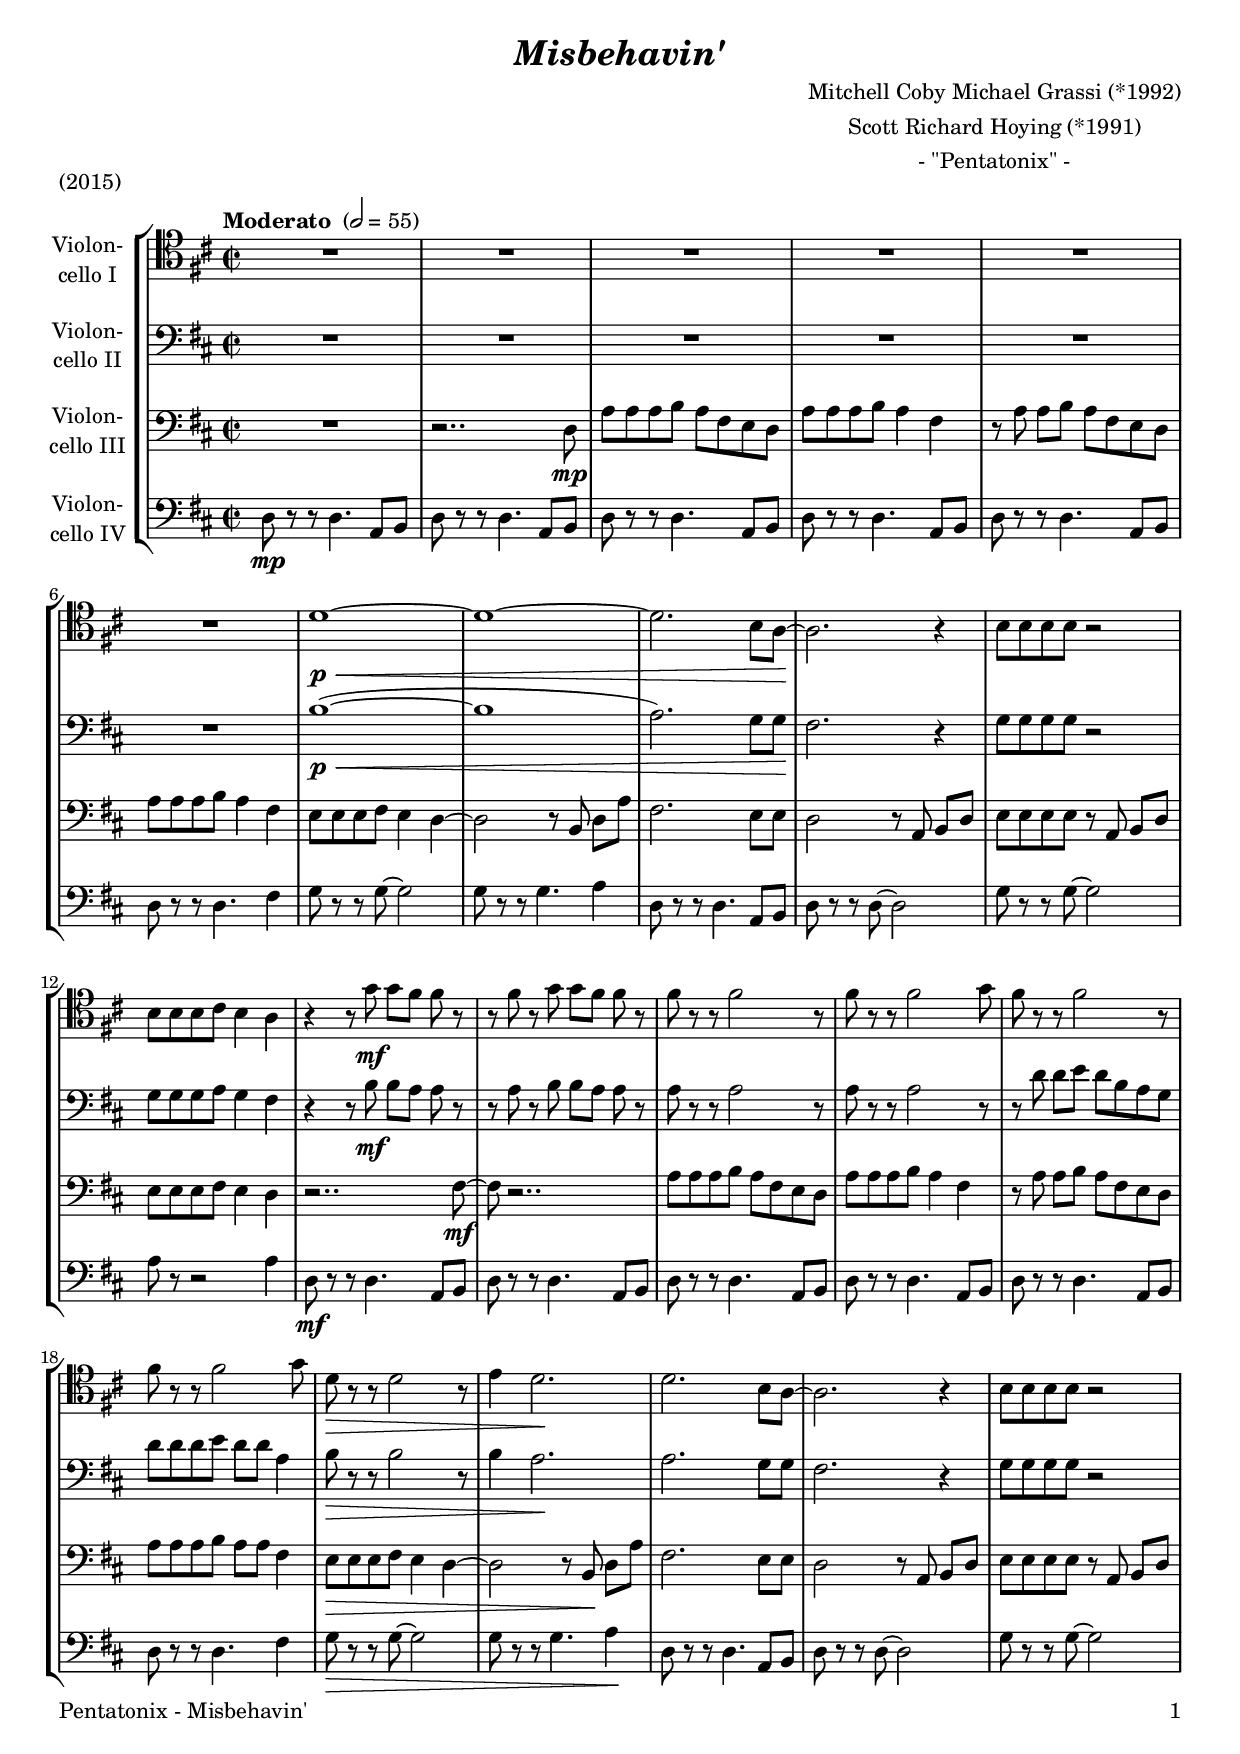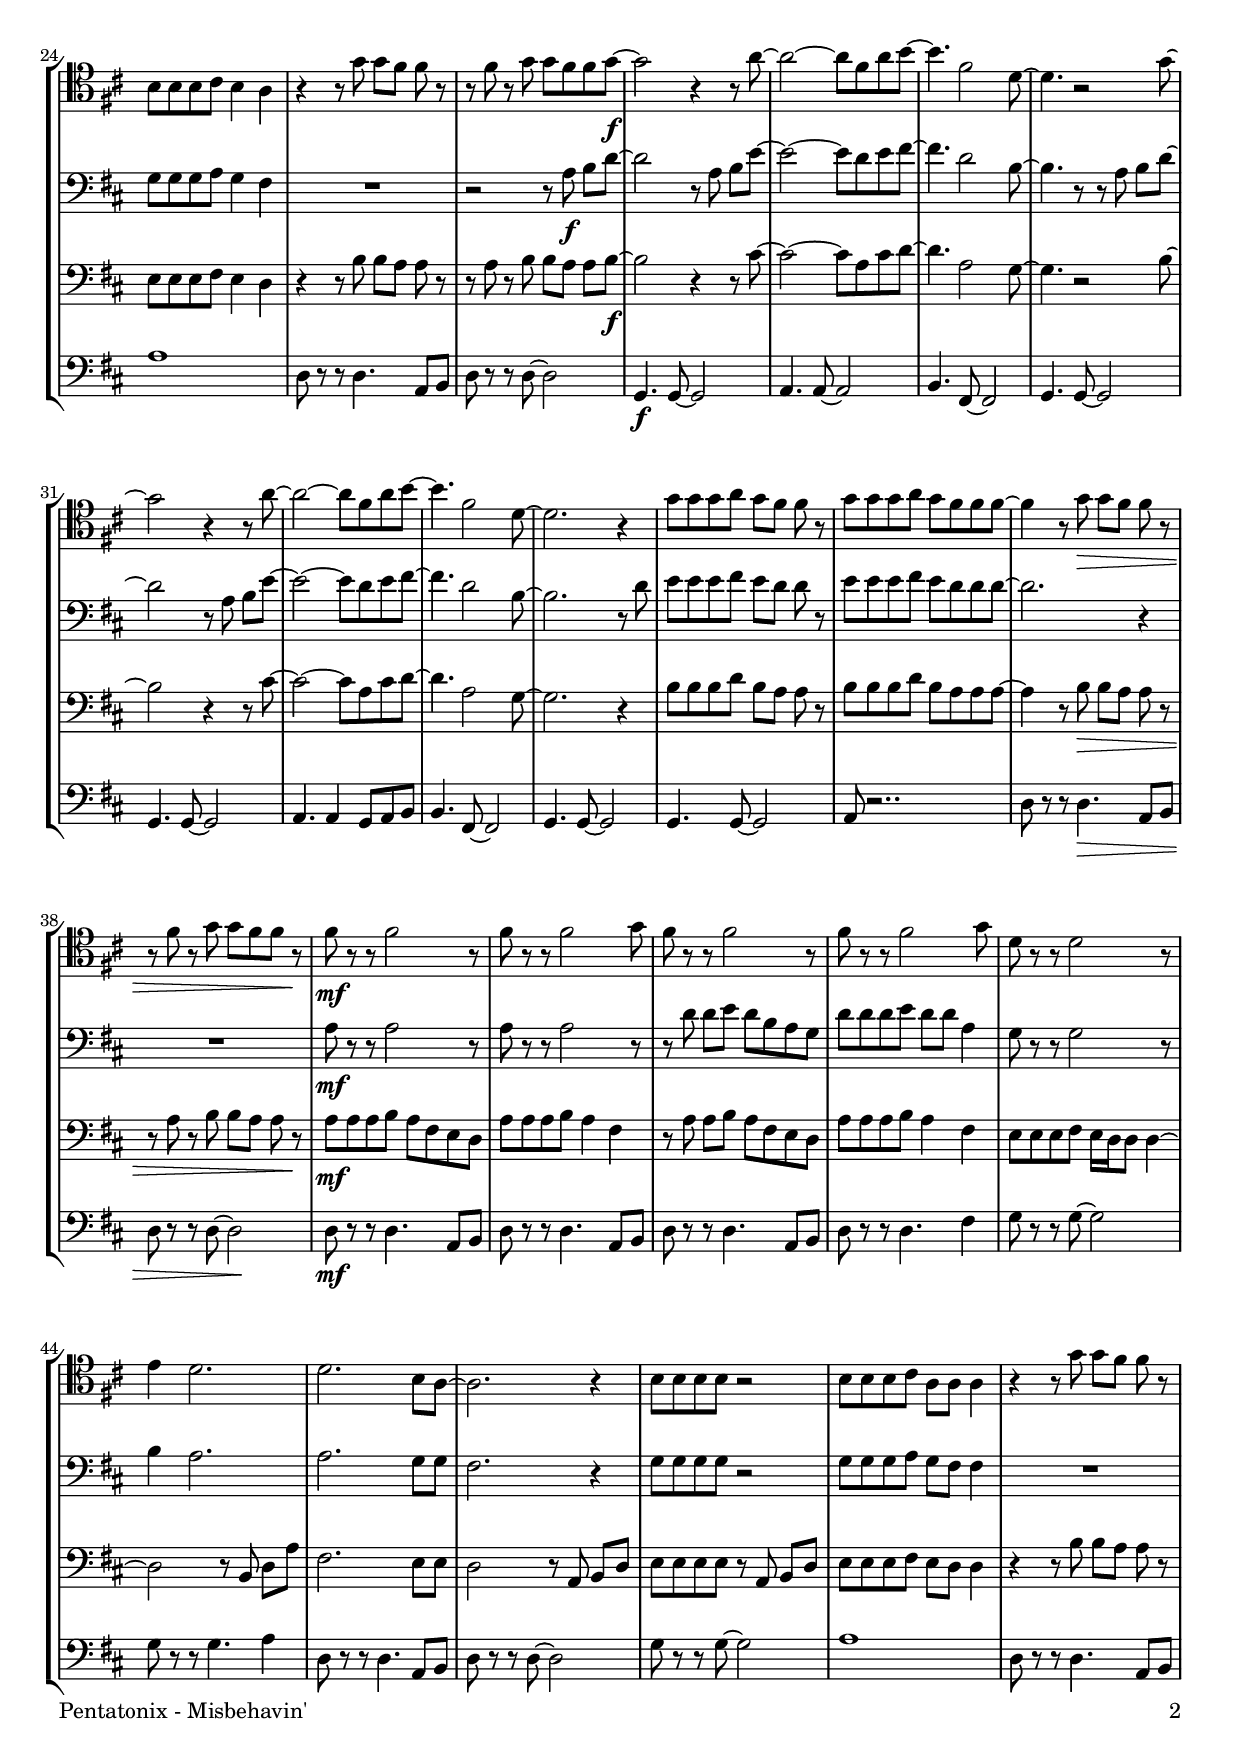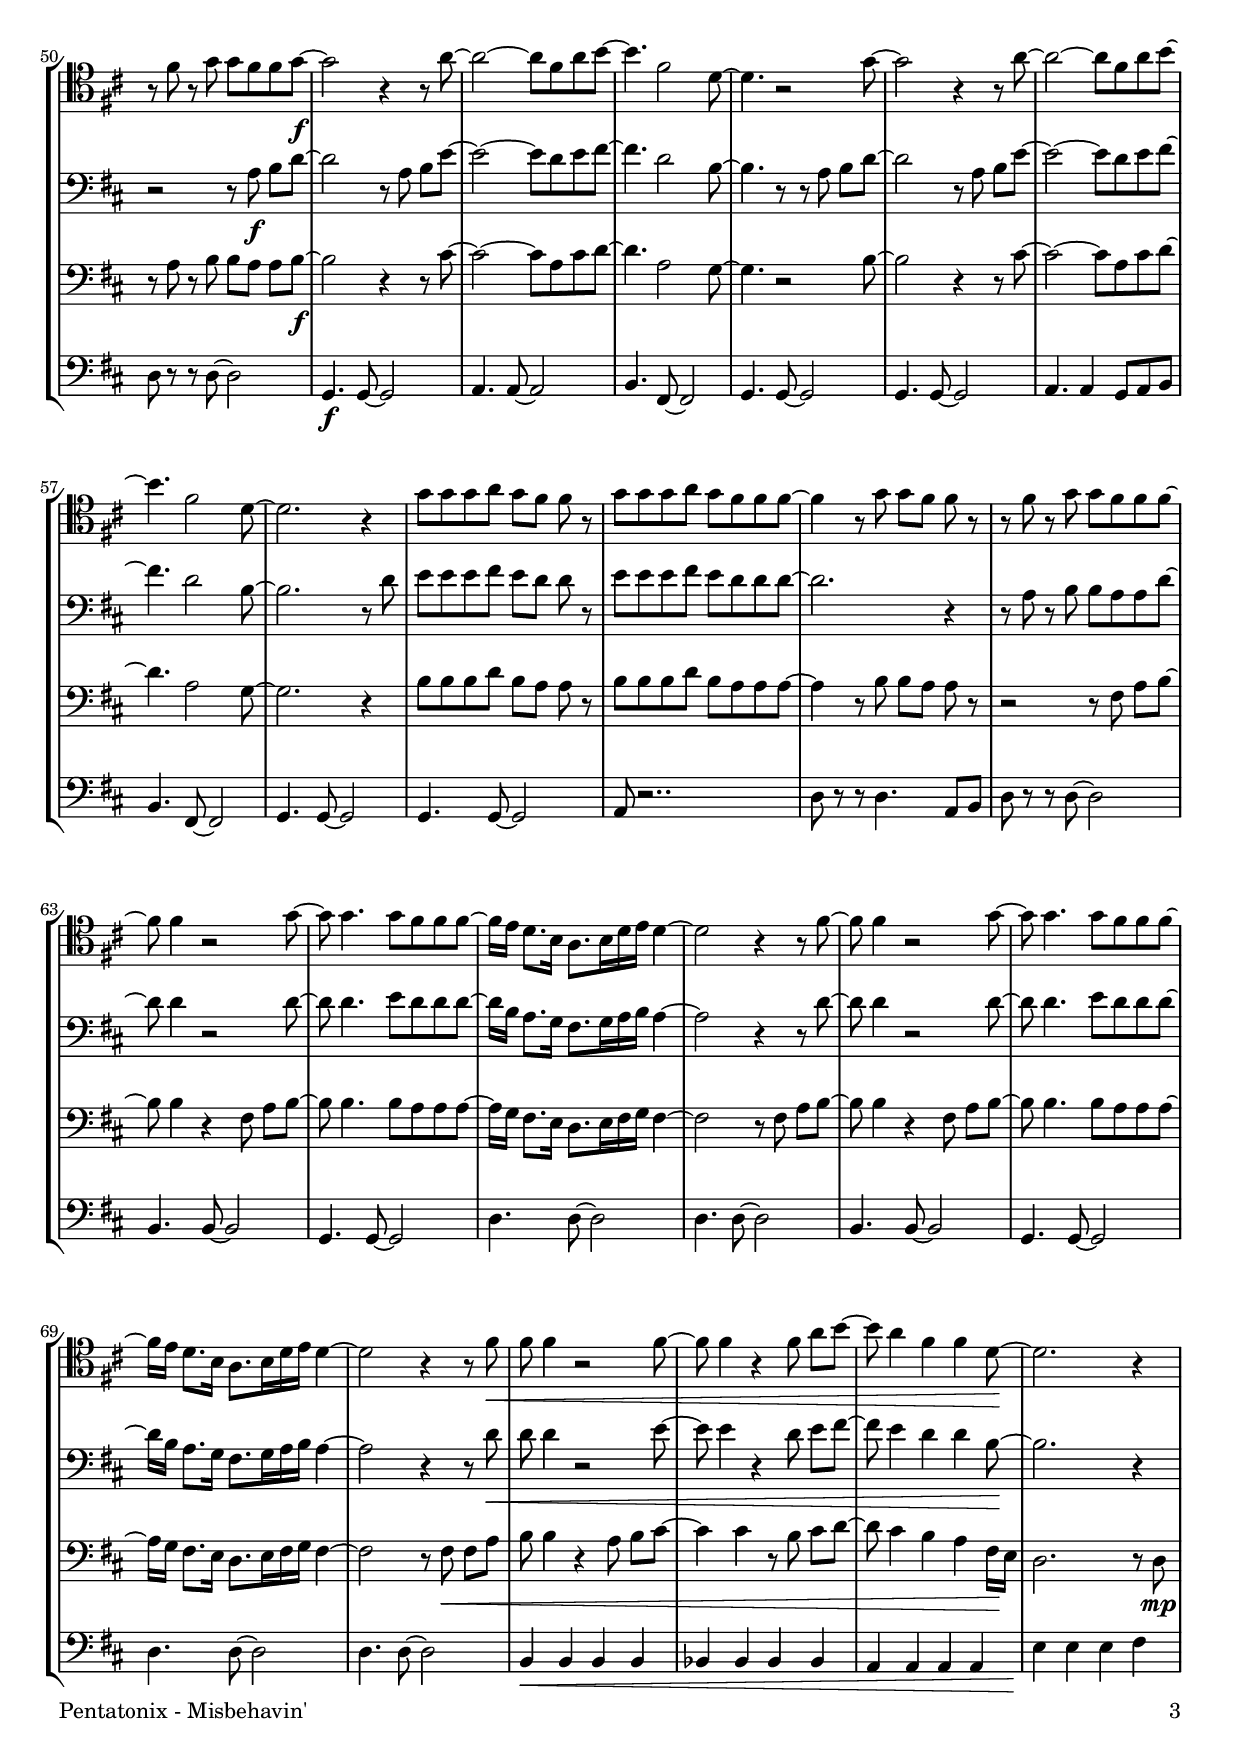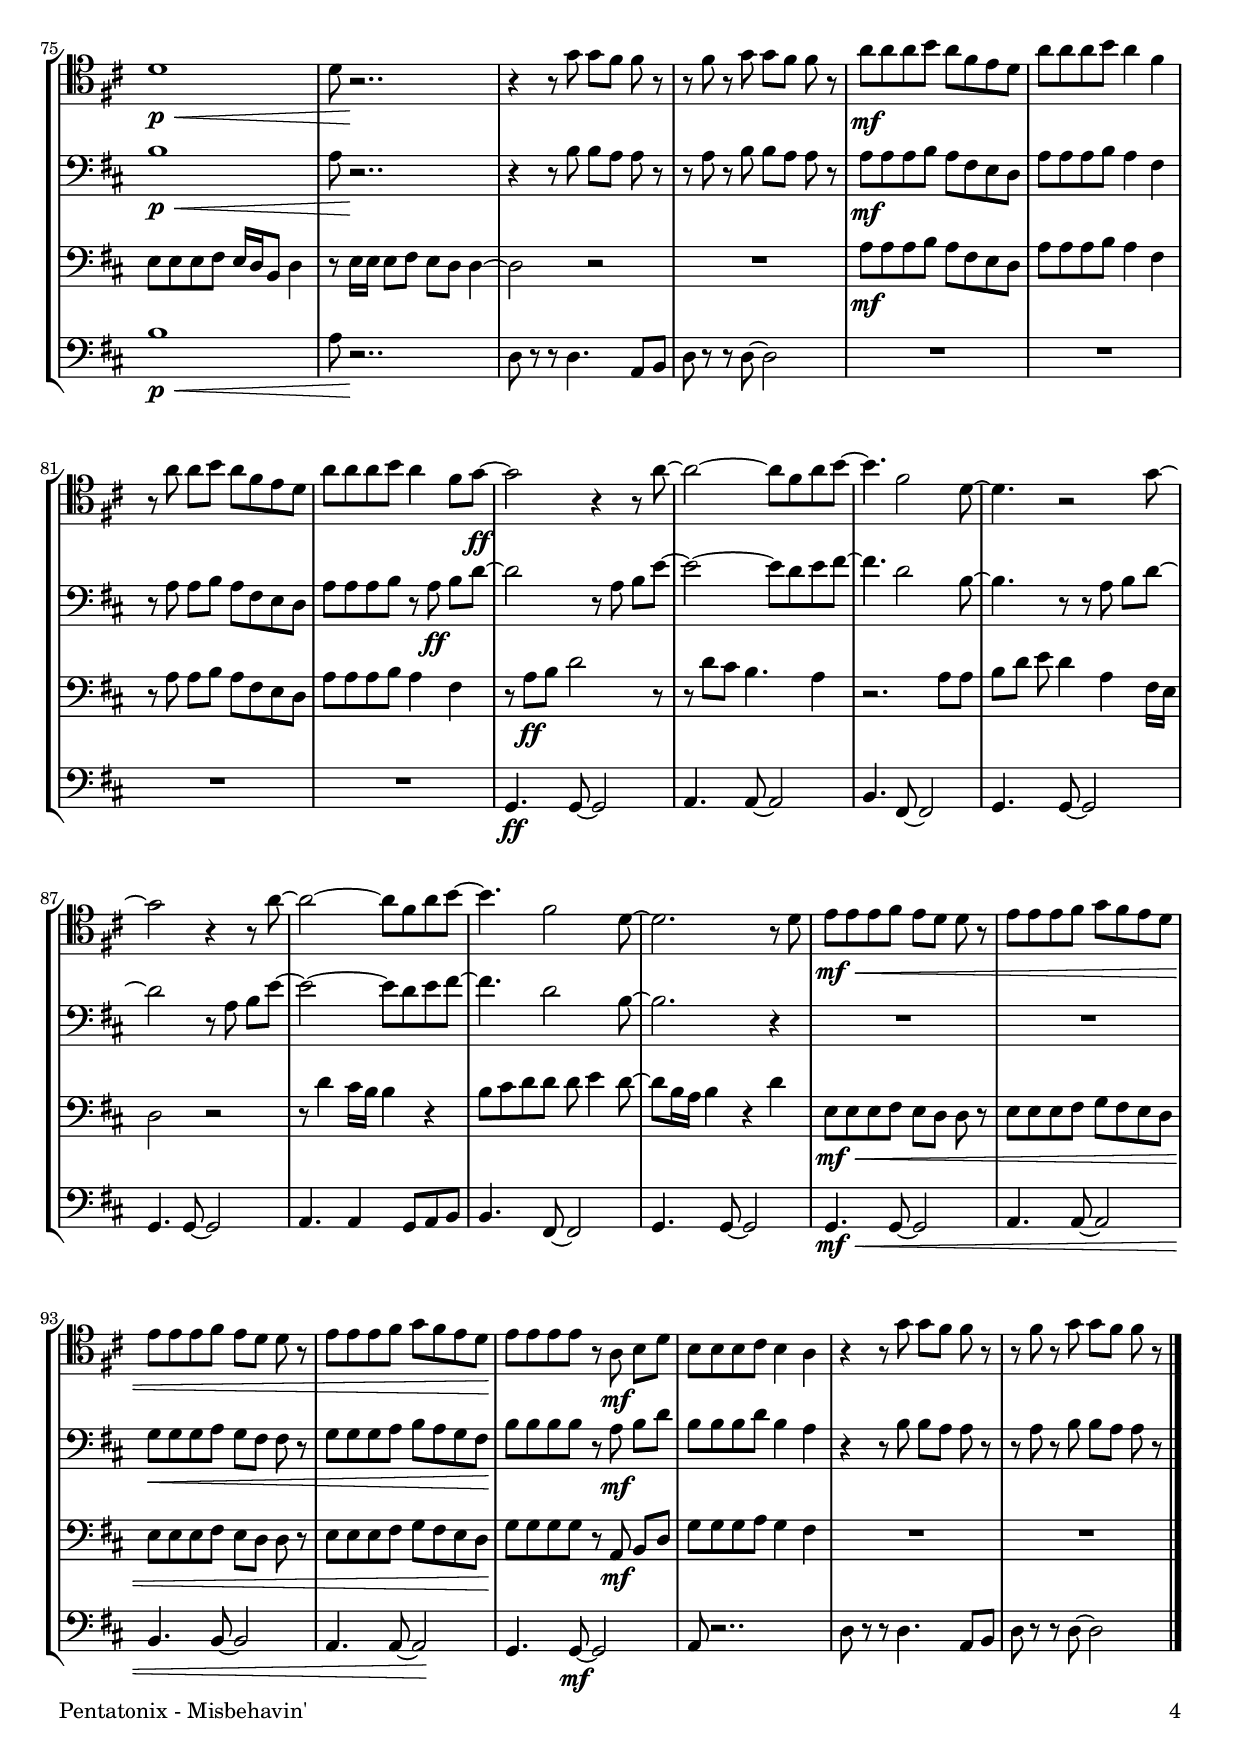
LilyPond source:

\version "2.12.3"
\include "deutsch.ly"

#(set-global-staff-size 19)

\header {
  title     = \markup \italic "Misbehavin'"
  composer  = \markup \center-column {
    "Mitchell Coby Michael Grassi (*1992)"
    "Scott Richard Hoying (*1991)"
    "- \"Pentatonix\" -"
  }
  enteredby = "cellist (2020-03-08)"
  piece     = "(2015)"
}

voiceconsts = {
  \key d \major
  \time 2/2
  \clef "bass"
% \numericTimeSignature
  \compressFullBarRests
  % Set default beaming for all staves
%  \set Timing.beamExceptions = #'()
%  \set Timing.baseMoment     = #(ly:make-moment 1 4)
%  \set Timing.beatStructure  = #'(1 1 1)
  \tempo "Moderato " 2=55
}

%minstr = "harpsichord"
mihi = "clarinet"
%minstr = "accordion"
milo = "bassoon"
miba = "cello"
mipz = "pizzicato strings"

va = \relative c' {
  \voiceconsts
  \clef "tenor"

  R1*6
  d1~\p\<
  d~
  d2. h8 a~\!
  a2. r4
  h8 h h h r2
  h8 h h cis h4 a
  r4 r8 g'\mf g[ fis] fis r

  r fis r g g[ fis] fis r
  fis r r fis2 r8
  fis r r fis2 g8
  fis r r fis2 r8
  fis r r fis2 g8
  d\> r r d2 r8
  e4 d2.\!
  d h8 a~

  a2. r4
  h8 h h h r2
  h8 h h cis h4 a
  r r8 g' g[ fis] fis r
  r fis r g g fis fis g~\f
  g2 r4 r8 a~

  a2~ a8 fis a h~
  h4. fis2 d8~
  d4. r2 g8~
  g2 r4 r8 a~
  a2~ a8 fis a h~
  h4. fis2 d8~ d2. r4

  g8 g g a g[ fis] fis r
  g g g a g fis fis fis~
  fis4 r8 g\> g[ fis] fis r
  r fis r g g fis fis r\!

  fis\mf r r fis2 r8
  fis r r fis2 g8
  fis r r fis2 r8
  fis r r fis2 g8
  d r r d2 r8
  e4 d2.
  d h8 a~
  a2. r4
  h8 h h h r2

  h8 h h cis a a a4
  r4 r8 g' g[ fis] fis r
  r fis r g g fis fis g~\f
  g2 r4 r8 a~
  a2~ a8 fis a h~

  h4. fis2 d8~
  d4. r2 g8~
  g2 r4 r8 a~
  a2~ a8 fis a h~
  h4. fis2 d8~
  d2. r4

  g8 g g a g[ fis] fis r
  g g g a g fis fis fis~
  fis4 r8  g g[ fis] fis r
  r fis r g g fis fis fis~

  fis fis4 r2 g8~
  g g4. g8 fis fis fis~
  fis16 e d8.[ h16] a8.[ h16 d e] d4~
  d2 r4 r8 fis~
  fis fis4 r2 g8~

  g g4. g8 fis fis fis~
  fis16 e d8.[ h16] a8.[ h16 d e] d4~
  d2 r4 r8 fis\<
  fis fis4 r2 fis8~
  fis fis4 r fis8 a[ h]~

  h a4 fis fis d8~\!
  d2. r4
  d1\p\<
  d8 r2..\!
  r4 r8 g g[ fis] fis r
  r fis r g g[ fis] fis r

  a\mf a a h a fis e d
  a' a a h a4 fis
  r8 a a[ h] a fis e d

  a' a a h a4 fis8 g~\ff
  g2 r4 r8 a~
  a2~ a8 fis a h~
  h4. fis2 d8~
  d4. r2 g8~
  g2 r4 r8 a~

  a2~ a8 fis a h~
  h4. fis2 d8~
  d2. r8 d
  e\mf\< e e fis e[ d] d r
  e e e fis g fis e d

  e e e fis e[ d] d r
  e e e fis g fis e d\!
  e e e e r a,\mf h[ d]

  h h h cis h4 a
  r r8 g' g[ fis] fis r
  r fis r g g[ fis] fis r \bar "|."
}

vb = \relative c' {
  \voiceconsts

  R1*6
  h1(~\p\<
  h
  a2.) g8 g\!
  fis2. r4
  g8 g g g r2
  g8 g g a g4 fis
  r r8 h\mf h[ a] a r

  r a r h h[ a] a r
  a r r a2 r8
  a r r a2 r8
  r d d[ e] d h a g

  d' d d e d d a4
  h8\> r r h2 r8
  h4 a2.\!
  a g8 g
  fis2. r4
  g8 g g g r2

  g8 g g a g4 fis
  R1
  r2 r8 a\f h[ d]~
  d2 r8 a h[ e]~
  e2~ e8 d e fis~
  fis4. d2 h8~

  h4. r8 r a h[ d]~
  d2 r8 a h[ e]~
  e2~ e8 d e fis~
  fis4. d2 h8~
  h2. r8 d

  e e e fis e[ d] d r
  e e e fis e d d d~
  d2. r4
  R1
  a8\mf r r a2 r8
  a r r a2 r8

  r d d[ e] d h a g
  d' d d e d d a4
  g8 r r g2 r8
  h4 a2.
  a g8 g
  fis2. r4

  g8 g g g r2
  g8 g g a g fis fis4
  R1
  r2 r8 a\f h[ d]~
  d2 r8 a h[ e]~
  e2~ e8 d e fis~

  fis4. d2 h8~
  h4. r8 r a h[ d]~
  d2 r8 a h[ e]~
  e2~ e8 d e fis~
  fis4. d2 h8~
  h2. r8 d

  e e e fis e[ d] d r
  e e e fis e d d d~
  d2. r4
  r8 a r h h a a d~
  d d4 r2 d8~

  d d4. e8 d d d~
  d16 h a8.[ g16] fis8.[ g16 a h] a4~
  a2 r4 r8 d~
  d d4 r2 d8~
  d d4. e8 d d d~

  d16 h a8.[g16] fis8.[ g16 a h] a4~
  a2 r4 r8 d\<
  d d4 r2 e8~
  e e4 r d8 e[ fis]~
  fis e4 d d h8~\!
  h2. r4

  h1\p\<
  a8 r2..\!
  r4 r8 h h[ a] a r
  r a r h h[ a] a r
  a\mf a a h a fis e d

  a' a a h a4 fis
  r8 a a[ h] a fis e d
  a' a a h r a\ff h[ d]~
  d2 r8 a h[ e]~

  e2~ e8 d e fis~
  fis4. d2 h8~
  h4. r8 r a h[ d]~
  d2 r8 a h[ e]~
  e2~ e8 d e fis~

  fis4. d2 h8~
  h2. r4
  R1*2
  g8\< g g a g[ fis] fis r
  g g g a h a g fis\!

  h h h h r a\mf h[ d]
  h h h d h4 a
  r r8 h h[ a] a r
  r a r h h[ a] a r \bar "|."
}

vc = \relative c {
  \voiceconsts

  R1
  r2.. d8\mp
  a' a a h a fis e d
  a' a a h a4 fis
  r8 a a[ h] a fis e d

  a' a a h a4 fis
  e8 e e fis e4 d~
  d2 r8 h d[ a']
  fis2. e8 e
  d2 r8 a h[ d]

  e e e e r a, h[ d]
  e e e fis e4 d
  r2.. fis8~\mf
  fis r2..

  a8 a a h a fis e d
  a' a a h a4 fis
  r8 a a[ h] a fis e d

  a' a a h a a fis4
  e8\> e e fis e4 d~
  d2 r8 h\! d[ a']
  fis2. e8 e
  d2 r8 a h[ d]

  e e e e r a, h[ d]
  e e e fis e4 d
  r4 r8 h' h[ a] a r
  r a r h h[ a] a h~\f
  h2 r4 r8 cis~

  cis2~ cis8 a cis d~
  d4. a2 g8~
  g4. r2 h8~
  h2 r4 r8 cis~
  cis2~ cis8 a cis d~
  d4. a2 g8~
  g2. r4

  h8 h h d h[ a] a r
  h h h d h a a a~
  a4 r8 h\> h[ a] a r
  r a r h h[ a] a r\!

  a\mf a a h a fis e d
  a' a a h a4 fis
  r8 a a[ h] a fis e d

  a' a a h a4 fis
  e8 e e fis e16 d d8 d4~
  d2 r8 h d[ a']
  fis2. e8 e
  d2 r8 a h[ d]

  e e e e r a, h[ d]
  e e e fis e d d4
  r r8 h' h[ a] a r
  r a r h h[ a] a h~\f
  h2 r4 r8 cis~

  cis2~ cis8 a cis d~
  d4. a2 g8~
  g4. r2 h8~
  h2 r4 r8 cis~
  cis2~ cis8 a cis d~
  d4. a2 g8~
  g2. r4

  h8 h h d h[ a] a r
  h h h d h a a a~
  a4 r8 h h[ a] a r
  r2 r8 fis a[ h]~

  h h4 r fis8 a[ h]~
  h h4. h8 a a a~
  a16 g fis8.[ e16] d8.[ e16 fis g] fis4~
  fis2 r8 fis a[ h]~
  h h4 r fis8 a[ h]~

  h h4. h8 a a a~
  a16 g fis8.[ e16] d8.[ e16 fis g] fis4~
  fis2 r8 fis\< fis[ a]
  h h4 r a8 h[ cis]~

  cis4 cis r8 h cis[ d]~
  d cis4 h a fis16\! e
  d2. r8 d\mp
  e e e fis e16 d h8 d4
  r8 e16[ e] e8 fis e d d4~

  d2 r
  R1
  a'8\mf a a h a fis e d
  a' a a h a4 fis
  r8 a a[ h] a fis e d

  a' a a h a4 fis
  r8 a\ff h d2 r8
  r d cis h4. a4
  r2. a8 a
  h[ d] e d4 a fis16 e
  d2 r

  r8 d'4 cis16 h h4 r
  h8 cis d d d e4 d8~
  d h16 a h4 r d
  e,8\mf\< e e fis e[ d] d r

  e e e fis g fis e d
  e e e fis e[ d] d r
  e e e fis g fis e d\!

  g g g g r a,\mf h[ d]
  g g g a g4 fis
  R1*2 \bar "|."
}

vd = \relative c {
  \voiceconsts

  d8\mp r r d4. a8 h
  d r r d4. a8 h
  d r r d4. a8 h
  d r r d4. a8 h
  d r r d4. a8 h
  d r r d4. fis4

  g8 r r g~ g2
  g8 r r g4. a4
  d,8 r r d4. a8 h
  d r r d~ d2
  g8 r r g~ g2
  a8 r r2 a4
  d,8\mf r r d4. a8 h
  
  d r r d4. a8 h
  d r r d4. a8 h
  d r r d4. a8 h
  d r r d4. a8 h
  d r r d4. fis4
  g8\> r r g~ g2

  g8 r r g4. a4\!
  d,8 r r d4. a8 h
  d r r d~ d2
  g8 r r g~ g2
  a1
  d,8 r r d4. a8 h
  d r r d~ d2

  g,4.\f g8~ g2
  a4. a8~ a2
  h4. fis8~ fis2
  g4. g8~ g2
  g4. g8~ g2
  a4. a4 g8 a h
  h4. fis8~ fis2
  g4. g8~ g2
  g4. g8~ g2

  a8 r2..
  d8 r r d4.\> a8 h
  d r r d~ d2\!
  d8\mf r r d4. a8 h
  d r r d4. a8 h
  d r r d4. a8 h

  d r r d4. fis4
  g8 r r g~ g2
  g8 r r g4. a4
  d,8 r r d4. a8 h
  d r r d~ d2
  g8 r r g~ g2
  a1

  d,8 r r d4. a8 h
  d r r d~ d2
  g,4.\f g8~ g2
  a4. a8~ a2
  h4. fis8~ fis2
  g4. g8~ g2
  g4. g8~ g2
  a4. a4 g8 a h

  h4. fis8~ fis2
  g4. g8~ g2
  g4. g8~ g2
  a8 r2..
  d8 r r d4. a8 h
  d r r d~ d2
  h4. h8~ h2
  g4. g8~ g2

  d'4. d8~ d2
  d4. d8~ d2
  h4. h8~ h2
  g4. g8~ g2
  d'4. d8~ d2
  d4. d8~ d2
  h4\< h h h
  b b b b
  a a a a
  e'\! e e fis
  h1\p\<
  a8 r2..\!
  d,8 r r d4. a8 h
  d r r d~ d2
  R1*4
  g,4.\ff g8~ g2
  a4. a8~ a2
  h4. fis8~ fis2

  g4. g8~ g2
  g4. g8~ g2
  a4. a4 g8 a h
  h4. fis8~ fis2
  g4. g8~ g2
  g4.\mf\< g8~ g2
  a4. a8~ a2
  h4. h8~ h2
  a4. a8~ a2\!

  g4. g8~\mf g2
  a8 r2..
  d8 r r d4. a8 h
  d r r d~ d2 \bar "|."
}


music = \new StaffGroup <<
      \new Staff {
        \set Staff.midiInstrument = \miba
        \set Staff.instrumentName = \markup \center-column { "Violon-" "cello I" }
        \transpose d d { \va }
      }

      \new Staff {
        \set Staff.midiInstrument = \miba
        \set Staff.instrumentName = \markup \center-column { "Violon-" "cello II" }
        \transpose d d { \vb }
      }

      \new Staff {
        \set Staff.midiInstrument = \miba
        \set Staff.instrumentName = \markup \center-column { "Violon-" "cello III" }
        \transpose d d { \vc }
      }

      \new Staff {
        \set Staff.midiInstrument = \miba
        \set Staff.instrumentName = \markup \center-column { "Violon-" "cello IV" }
        \transpose d d { \vd }
      }
>>

\book {
   \paper {
    print-page-number = ##t
    print-first-page-number = ##t
    ragged-last-bottom = ##f
    oddHeaderMarkup = \markup \null
    evenHeaderMarkup = \markup \null
    oddFooterMarkup = \markup {
      \fill-line {
        \on-the-fly #print-page-number-check-first
        "Pentatonix - Misbehavin'" \fromproperty #'page:page-number-string
      }
    }
    evenFooterMarkup = \oddFooterMarkup
  } \score {
    \music
    \layout {}
  }

  \score {
    \unfoldRepeats \music

    \midi {
      \context {
        \Score
      }
    }
  }
}